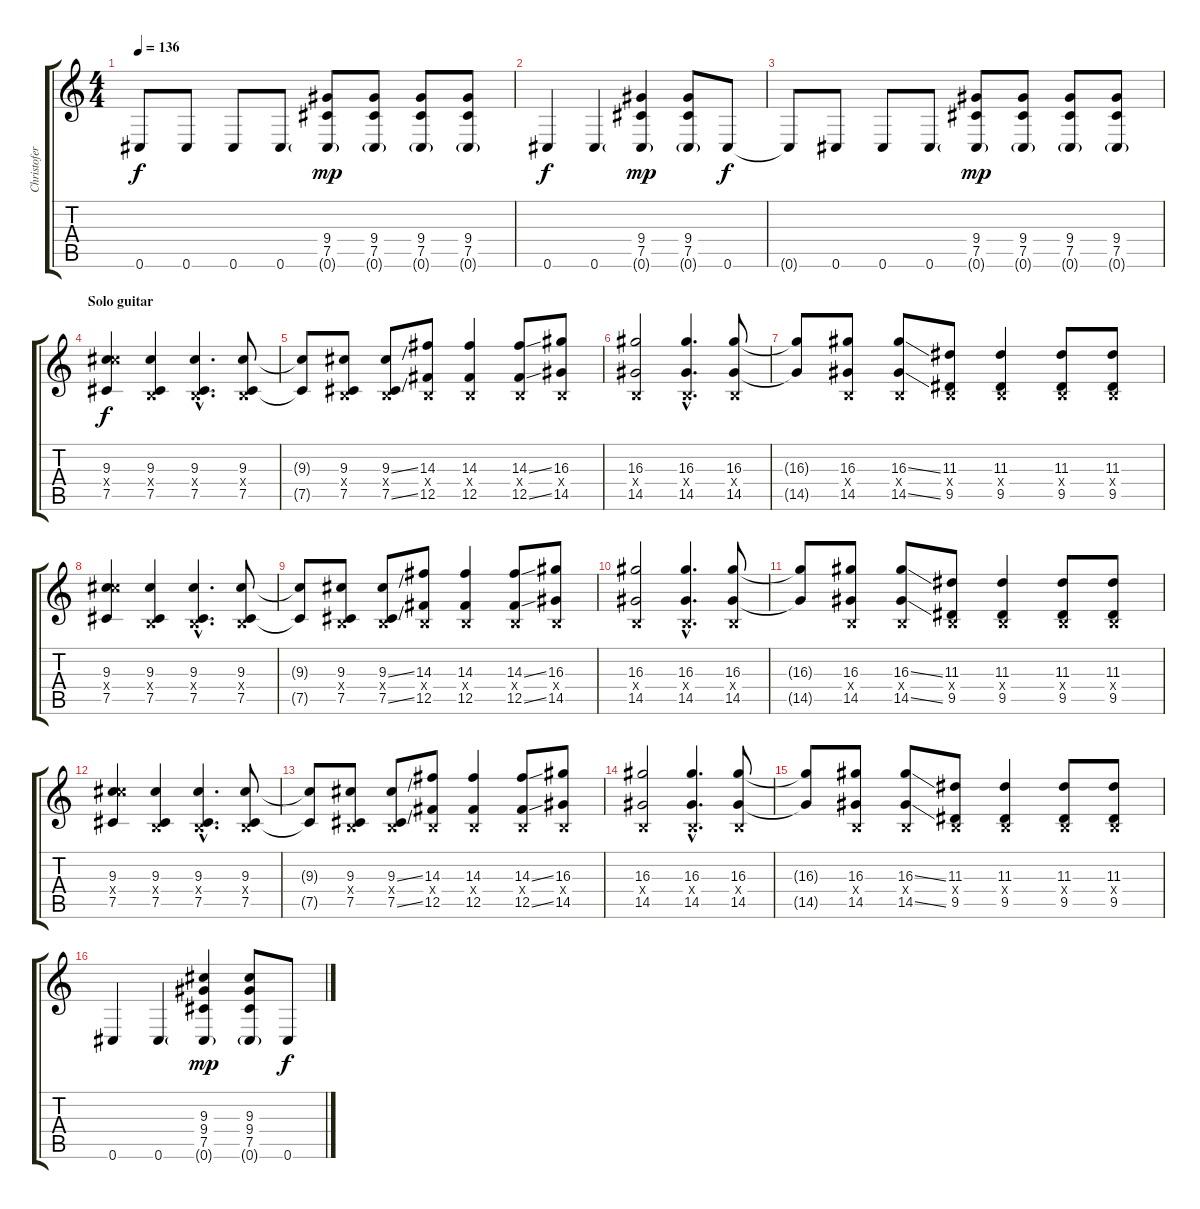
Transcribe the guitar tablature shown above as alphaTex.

\track ("Christofer Johnsson" "Christofer") {instrument overdrivenguitar}
\staff {score tabs}
\tuning (Db4 Ab3 E3 B2 Gb2 Db2) {hide}
\ts (4 4)
\tempo 136
\clef g2
\ks c
0.6{t}.8{dy f} 0.6.8 0.6.8 0.6.8 (9.4 7.5 0.6{g}).8{dy mp} (9.4 7.5 0.6{g}).8 (9.4 7.5 0.6{g}).8 (9.4 7.5 0.6{g}).8 |
0.6.4{dy f} 0.6.4 (9.4 7.5 0.6{g}).4{dy mp} (9.4 7.5 0.6{g}).8 0.6.8{dy f} |
0.6{t}.8 0.6.8 0.6.8 0.6.8 (9.4 7.5 0.6{g}).8{dy mp} (9.4 7.5 0.6{g}).8 (9.4 7.5 0.6{g}).8 (9.4 7.5 0.6{g}).8 |
\section ("" "Solo guitar")
(9.3 14.4{x} 7.5).4{dy f} (9.3 0.4{x} 7.5).4 (9.3{hac} 0.4{hac x} 7.5{hac}).4{d} (9.3 0.4{x} 7.5).8 |
(9.3{t} 7.5{t}).8 (9.3 0.4{x} 7.5).8 (9.3{ss} 0.4{x} 7.5{ss}).8 (14.3 0.4{x} 12.5).8 (14.3 0.4{x} 12.5).4 (14.3{ss} 0.4{x} 12.5{ss}).8 (16.3 0.4{x} 14.5).8 |
(16.3 0.4{x} 14.5).2 (16.3{hac} 0.4{hac x} 14.5{hac}).4{d} (16.3 0.4{x} 14.5).8 |
(16.3{t} 14.5{t}).8 (16.3 0.4{x} 14.5).8 (16.3{ss} 0.4{x} 14.5{ss}).8 (11.3 0.4{x} 9.5).8 (11.3 0.4{x} 9.5).4 (11.3 0.4{x} 9.5).8 (11.3 0.4{x} 9.5).8 |
(9.3 14.4{x} 7.5).4 (9.3 0.4{x} 7.5).4 (9.3{hac} 0.4{hac x} 7.5{hac}).4{d} (9.3 0.4{x} 7.5).8 |
(9.3{t} 7.5{t}).8 (9.3 0.4{x} 7.5).8 (9.3{ss} 0.4{x} 7.5{ss}).8 (14.3 0.4{x} 12.5).8 (14.3 0.4{x} 12.5).4 (14.3{ss} 0.4{x} 12.5{ss}).8 (16.3 0.4{x} 14.5).8 |
(16.3 0.4{x} 14.5).2 (16.3{hac} 0.4{hac x} 14.5{hac}).4{d} (16.3 0.4{x} 14.5).8 |
(16.3{t} 14.5{t}).8 (16.3 0.4{x} 14.5).8 (16.3{ss} 0.4{x} 14.5{ss}).8 (11.3 0.4{x} 9.5).8 (11.3 0.4{x} 9.5).4 (11.3 0.4{x} 9.5).8 (11.3 0.4{x} 9.5).8 |
(9.3 14.4{x} 7.5).4 (9.3 0.4{x} 7.5).4 (9.3{hac} 0.4{hac x} 7.5{hac}).4{d} (9.3 0.4{x} 7.5).8 |
(9.3{t} 7.5{t}).8 (9.3 0.4{x} 7.5).8 (9.3{ss} 0.4{x} 7.5{ss}).8 (14.3 0.4{x} 12.5).8 (14.3 0.4{x} 12.5).4 (14.3{ss} 0.4{x} 12.5{ss}).8 (16.3 0.4{x} 14.5).8 |
(16.3 0.4{x} 14.5).2 (16.3{hac} 0.4{hac x} 14.5{hac}).4{d} (16.3 0.4{x} 14.5).8 |
(16.3{t} 14.5{t}).8 (16.3 0.4{x} 14.5).8 (16.3{ss} 0.4{x} 14.5{ss}).8 (11.3 0.4{x} 9.5).8 (11.3 0.4{x} 9.5).4 (11.3 0.4{x} 9.5).8 (11.3 0.4{x} 9.5).8 |
0.6.4 0.6.4 (9.3 9.4 7.5 0.6{g}).4{dy mp} (9.3 9.4 7.5 0.6{g}).8 0.6.8{dy f}
